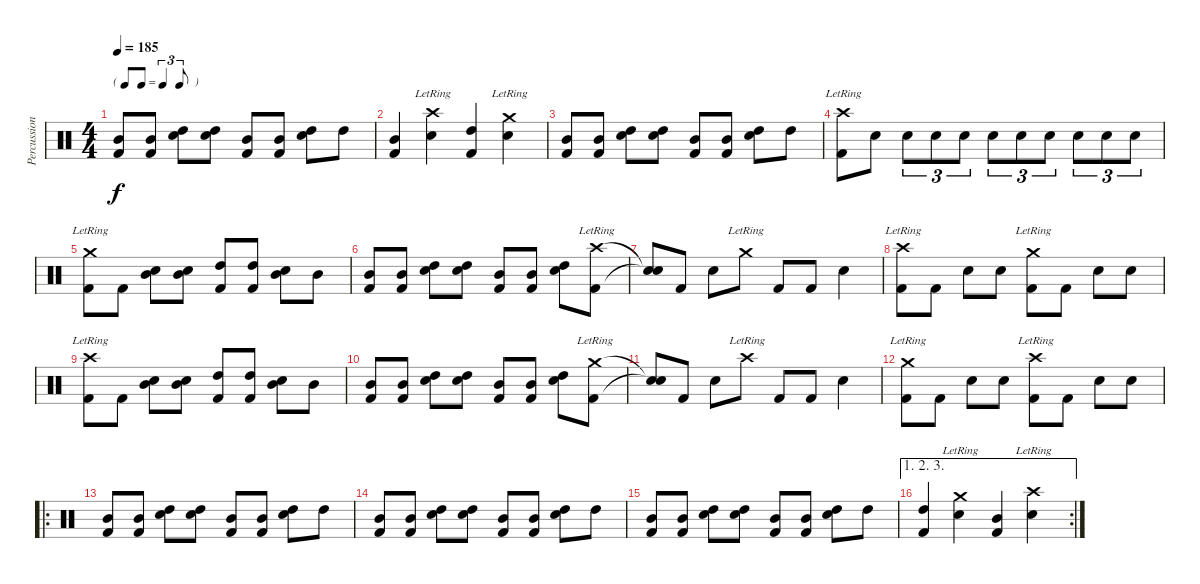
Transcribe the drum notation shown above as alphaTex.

\track ("Percussion" "Percussion") {instrument percussion}
\staff {score}
\articulation defaults
\ts (4 4)
\tf triplet8th
\tempo 185
\clef neutral
\ks c
("Mid Tom (hit)" "Kick (hit) 2").8{dy f} ("Mid Tom (hit)" "Kick (hit) 2").8 ("High Tom (hit)" "Snare (hit) 2").8 ("High Tom (hit)" "Snare (hit) 2").8 ("Mid Tom (hit)" "Kick (hit) 2").8 ("Mid Tom (hit)" "Kick (hit) 2").8 ("High Tom (hit)" "Snare (hit) 2").8 "High Tom (hit)".8 |
("Mid Tom (hit)" "Kick (hit) 2").4 ("Crash high (hit)"{lr} "Snare (hit) 2").4 ("High Tom (hit)" "Kick (hit) 2").4 ("Crash medium (hit)"{lr} "Snare (hit) 2").4 |
("Mid Tom (hit)" "Kick (hit) 2").8 ("Mid Tom (hit)" "Kick (hit) 2").8 ("High Tom (hit)" "Snare (hit) 2").8 ("High Tom (hit)" "Snare (hit) 2").8 ("Mid Tom (hit)" "Kick (hit) 2").8 ("Mid Tom (hit)" "Kick (hit) 2").8 ("High Tom (hit)" "Snare (hit) 2").8 "High Tom (hit)".8 |
("Crash high (hit)"{lr} "Kick (hit) 2").8 "Snare (hit) 2".8 "Snare (hit) 2".8{tu (3 2)} "Snare (hit) 2".8{tu (3 2)} "Snare (hit) 2".8{tu (3 2)} "Snare (hit) 2".8{tu (3 2)} "Snare (hit) 2".8{tu (3 2)} "Snare (hit) 2".8{tu (3 2)} "Snare (hit) 2".8{tu (3 2)} "Snare (hit) 2".8{tu (3 2)} "Snare (hit) 2".8{tu (3 2)} |
("Crash medium (hit)"{lr} "Kick (hit) 2").8 "Kick (hit) 2".8 ("Mid Tom (hit)" "Snare (hit) 2").8 ("Mid Tom (hit)" "Snare (hit) 2").8 ("High Tom (hit)" "Kick (hit) 2").8 ("High Tom (hit)" "Kick (hit) 2").8 ("Mid Tom (hit)" "Snare (hit) 2").8 "Mid Tom (hit)".8 |
("Mid Tom (hit)" "Kick (hit) 2").8 ("Mid Tom (hit)" "Kick (hit) 2").8 ("High Tom (hit)" "Snare (hit) 2").8 ("High Tom (hit)" "Snare (hit) 2").8 ("Mid Tom (hit)" "Kick (hit) 2").8 ("Mid Tom (hit)" "Kick (hit) 2").8 ("High Tom (hit)" "Snare (hit) 2").8 ("Crash high (hit)"{lr} "Kick (hit) 2").8 |
("Snare (hit)"{t} "Snare (hit)"{t}).8 "Kick (hit) 2".8 "Snare (hit) 2".8 "Crash medium (hit)"{lr}.8 "Kick (hit) 2".8 "Kick (hit) 2".8 "Snare (hit) 2".4 |
("Crash high (hit)"{lr} "Kick (hit) 2").8 "Kick (hit) 2".8 "Snare (hit) 2".8 "Snare (hit) 2".8 ("Crash medium (hit)"{lr} "Kick (hit) 2").8 "Kick (hit) 2".8 "Snare (hit) 2".8 "Snare (hit) 2".8 |
("Crash high (hit)"{lr} "Kick (hit) 2").8 "Kick (hit) 2".8 ("Mid Tom (hit)" "Snare (hit) 2").8 ("Mid Tom (hit)" "Snare (hit) 2").8 ("High Tom (hit)" "Kick (hit) 2").8 ("High Tom (hit)" "Kick (hit) 2").8 ("Mid Tom (hit)" "Snare (hit) 2").8 "Mid Tom (hit)".8 |
("Mid Tom (hit)" "Kick (hit) 2").8 ("Mid Tom (hit)" "Kick (hit) 2").8 ("High Tom (hit)" "Snare (hit) 2").8 ("High Tom (hit)" "Snare (hit) 2").8 ("Mid Tom (hit)" "Kick (hit) 2").8 ("Mid Tom (hit)" "Kick (hit) 2").8 ("High Tom (hit)" "Snare (hit) 2").8 ("Crash medium (hit)"{lr} "Kick (hit) 2").8 |
("Snare (hit)"{t} "Snare (hit)"{t}).8 "Kick (hit) 2".8 "Snare (hit) 2".8 "Crash high (hit)"{lr}.8 "Kick (hit) 2".8 "Kick (hit) 2".8 "Snare (hit) 2".4 |
("Crash medium (hit)"{lr} "Kick (hit) 2").8 "Kick (hit) 2".8 "Snare (hit) 2".8 "Snare (hit) 2".8 ("Crash high (hit)"{lr} "Kick (hit) 2").8 "Kick (hit) 2".8 "Snare (hit) 2".8 "Snare (hit) 2".8 |
\ro
("Mid Tom (hit)" "Kick (hit) 2").8 ("Mid Tom (hit)" "Kick (hit) 2").8 ("High Tom (hit)" "Snare (hit) 2").8 ("High Tom (hit)" "Snare (hit) 2").8 ("Mid Tom (hit)" "Kick (hit) 2").8 ("Mid Tom (hit)" "Kick (hit) 2").8 ("High Tom (hit)" "Snare (hit) 2").8 "High Tom (hit)".8 |
("Mid Tom (hit)" "Kick (hit) 2").8 ("Mid Tom (hit)" "Kick (hit) 2").8 ("High Tom (hit)" "Snare (hit) 2").8 ("High Tom (hit)" "Snare (hit) 2").8 ("Mid Tom (hit)" "Kick (hit) 2").8 ("Mid Tom (hit)" "Kick (hit) 2").8 ("High Tom (hit)" "Snare (hit) 2").8 "High Tom (hit)".8 |
("Mid Tom (hit)" "Kick (hit) 2").8 ("Mid Tom (hit)" "Kick (hit) 2").8 ("High Tom (hit)" "Snare (hit) 2").8 ("High Tom (hit)" "Snare (hit) 2").8 ("Mid Tom (hit)" "Kick (hit) 2").8 ("Mid Tom (hit)" "Kick (hit) 2").8 ("High Tom (hit)" "Snare (hit) 2").8 "High Tom (hit)".8 |
\ae (1 2 3)
\rc 2
("High Tom (hit)" "Kick (hit) 2").4 ("Crash medium (hit)"{lr} "Snare (hit) 2").4 ("Mid Tom (hit)" "Kick (hit) 2").4 ("Crash high (hit)"{lr} "Snare (hit) 2").4
